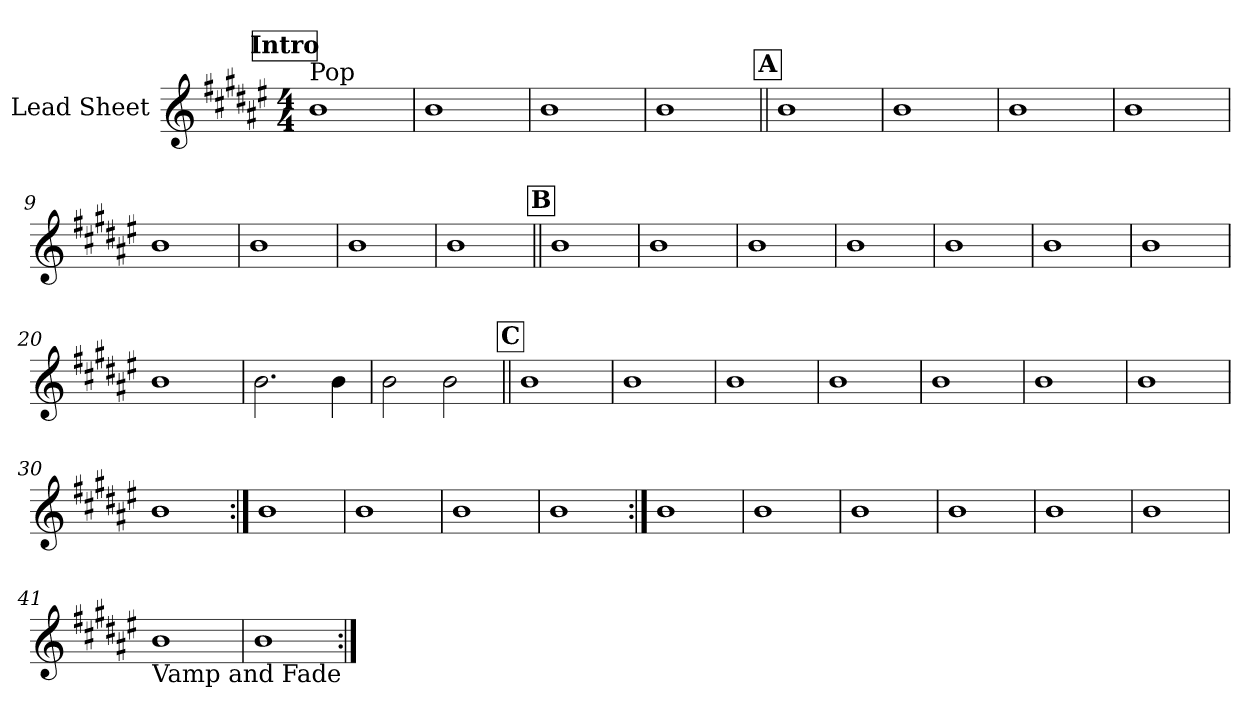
**kern
*part1
*staff1
*I"Lead Sheet
*clefG2
*k[f#c#g#d#a#e#]
*F#:
*M4/4
*MM118
!!LO:REH:place=s1:a:fs=14:t=Intro
=1
!LO:TX:a:t=Pop
1b
=2
1b
=3
1b
=4
1b
!!LO:LB:g=z
!!LO:REH:place=s1:a:fs=14:t=A
=5||
1b
=6
1b
=7
1b
=8
1b
!!LO:LB:g=z
=9
1b
=10
1b
=11
1b
=12
1b
!!LO:LB:g=z
!!LO:REH:place=s1:a:fs=14:t=B
=13||
1b
=14
1b
=15
1b
=16
1b
!!LO:LB:g=z
=17
1b
=18
1b
=19
1b
=20
1b
!!LO:LB:g=z
=21
2.b\
4b\
=22
2b\
2b\
!!LO:LB:g=z
!!LO:REH:place=s1:a:fs=14:t=C
=23||
1b
=24
1b
=25
1b
=26
1b
!!LO:LB:g=z
=27
1b
=28
1b
=29
1b
=30
1b
!!LO:LB:g=z
=31:|!
1b
=32
1b
=33
1b
=34
1b
!!LO:LB:g=z
=35:|!
1b
=36
1b
=37
1b
=38
1b
!!LO:PB:g=z
=39
1b
=40
1b
=41
!LO:TX:b:t=Vamp and Fade
1b
=42
1b
=:|!
*-
